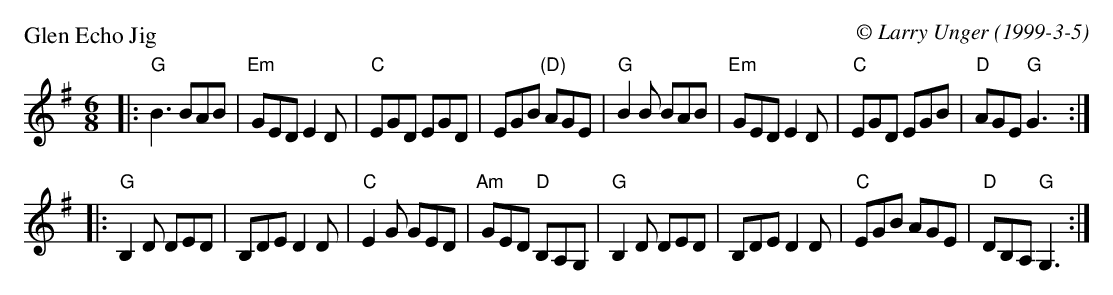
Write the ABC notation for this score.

X:1
P: Glen Echo Jig
C:\251 Larry Unger (1999-3-5)
M:6/8
L:1/8
K:G
|: "G"B3   BAB | "Em"GED E2D | "C"EGD EGD |    EGB "(D)"AGE   \
|  "G"B2B  BAB | "Em"GED E2D | "C"EGD EGB | "D"AGE   "G"G3   :|
|: "G"B,2D DED |    B,DE D2D | "C"E2G GED | "Am"GED  "D"B,A,G,\
|  "G"B,2D DED |    B,DE D2D | "C"EGB AGE | "D"DB,A, "G"G,3  :|
